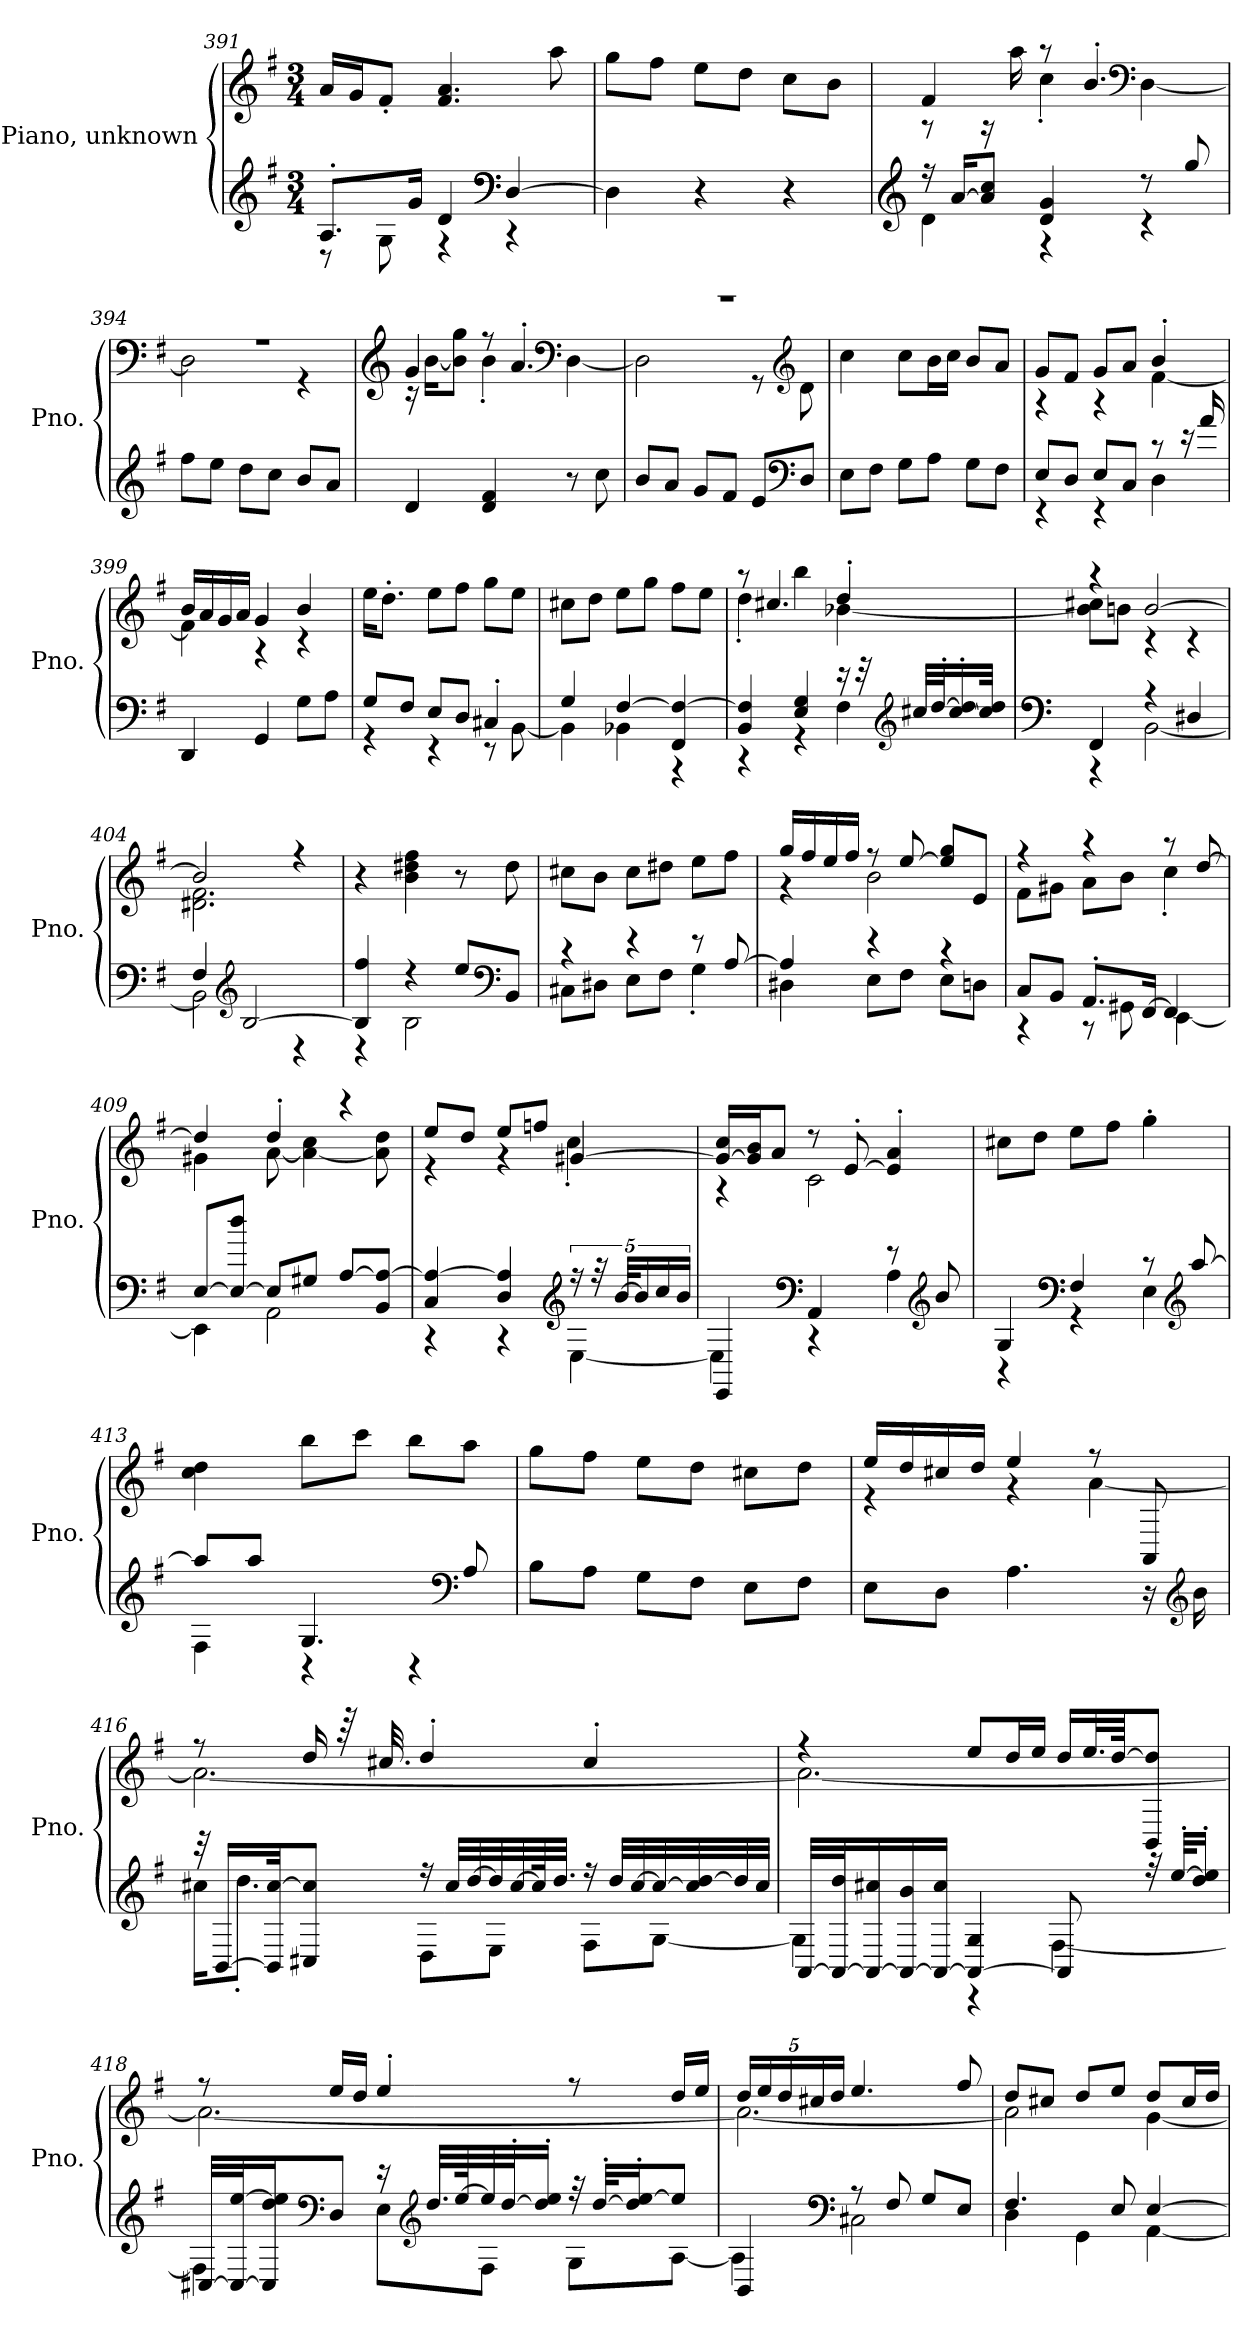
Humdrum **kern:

**kern	**kern
*part1	*part1
*staff2	*staff1
*I"Piano, unknown	*
*I'Pno.	*
!!LO:LB:g=z
*clefG2	*clefG2
*k[f#]	*k[f#]
*M3/4	*M3/4
=391	=391
*^	*
8.A'/L	8r	16a/LL
.	.	16g/J
.	8G\	8f#'/J
16g/Jk	.	.
4d/	4r	4.f#/ 4.a/
*clefF4	*	*
[4D/	4r	.
.	.	8aa\
*v	*v	*
=392	=392
4D\]	8gg\L
.	8ff#\J
4r	8ee\L
.	8dd\J
4r	8cc\L
.	8b\J
=393	=393
*clefG2	*
*^	*^
16r	4d\	4f#/	8r
[16a/KL	.	.	.
8a/] 8cc/J	.	.	16r
.	.	.	16aa\
4d/ 4g/	4r	8r	4cc'\
.	.	4.b'/	.
*	*	*clefF4	*
8r	4r	.	[4D\
8gg/	.	.	.
*v	*v	*	*
=394	=394	=394
8ff#\L	2.r	2D\]
8ee\J	.	.
8dd\L	.	.
8cc\J	.	.
8b/L	.	4r
8a/J	.	.
!!LO:LB:g=z	!!
=395	=395	=395
*	*clefG2	*
4d/	4g/	16r
.	.	[16b\KL
.	.	8b\] 8gg\J
4d/ 4f#/	8r	4b'\
.	4.a'/	.
*	*clefF4	*
8r	.	[4D\
8cc\	.	.
=396	=396	=396
8b/L	2.r	2D\]
8a/J	.	.
8g/L	.	.
8f#/J	.	.
8e/L	.	8r
*clefF4	*clefG2	*
8D/J	.	8d\
*	*v	*v
=397	=397
8E\L	4cc\
8F#\J	.
8G\L	8cc\L
8A\J	16b\L
.	16cc\JJ
8G\L	8b/L
8F#\J	8a/J
=398	=398
*^	*^
8E/L	4r	8g/L	4r
8D/J	.	8f#/J	.
8E/L	4r	8g/L	4r
8C/J	.	8a/J	.
8r	4D\	4b'/	[4f#\
16r	.	.	.
16a/	.	.	.
*v	*v	*	*
=399	=399	=399
4DD/	16b/LL	4f#\]
.	16a/	.
.	16g/	.
.	16a/JJ	.
4GG/	4g/	4r
8G\L	4b/	4r
8A\J	.	.
*	*v	*v
!!LO:LB:g=z
=400	=400
*^	*
8G/L	4r	16ee\KL
.	.	8.dd'\J
8F#/J	.	.
8E/L	4r	8ee\L
8D/J	.	8ff#\J
4C#X'/	8r	8gg\L
.	[8BB\	8ee\J
=401	=401	=401
4G/	4BB\]	8cc#X\L
.	.	8dd\J
[4F#/	4BB-X\	8ee\L
.	.	8gg\J
4FF#/ 4F#/_	4r	8ff#\L
.	.	8ee\J
=402	=402	=402
*	*	*^
4BB/ 4F#/]	4r	8r	4dd'\
.	.	4.cc#X/	.
4E/ 4G/	4r	.	4bb\
16r	4F#\	4dd'/	[4b-X\
32r	.	.	.
*clefG2	*	*	*
32cc#X/LLL	.	.	.
[32dd'/J	.	.	.
[16cc#/' 16dd/]'	.	.	.
32cc#/] 32dd/JJk	.	.	.
=403	=403	=403	=403
*clefF4	*	*	*
4FF#/	4r	4r	8b-\] 8cc#X\L
.	.	.	8bn\J
4r	[2BB\	[2b/	4r
4D#X/	.	.	4r
=404	=404	=404	=404
4F#/	2BB\]	2b/]	2.d#X\ 2.f#\
*clefG2	*	*	*
[2B/	.	.	.
.	4r	4r	.
*	*	*v	*v
!!LO:LB:g=z
=405	=405	=405
4B/] 4ff#/	4r	4r
4r	2B\	4b\ 4dd#X\ 4ff#\
8ee/L	.	8r
*clefF4	*	*
8BB/J	.	8dd#\
=406	=406	=406
4r	8C#X\L	8cc#X\L
.	8D#X\J	8b\J
4r	8E\L	8cc#\L
.	8F#\J	8dd#X\J
8r	4G'\	8ee\L
[8A/	.	8ff#\J
=407	=407	=407
*	*	*^
4A/]	4D#X\	16gg/LL	4r
.	.	16ff#/	.
.	.	16ee/	.
.	.	16ff#/JJ	.
4r	8E\L	8r	2b\
.	8F#\J	[8ee/	.
4r	8E\L	8ee/] 8gg/L	.
.	8Dn\J	8e/J	.
=408	=408	=408	=408
8C/L	4r	4r	8f#\L
8BB/J	.	.	8g#X\J
8.AA'/L	8r	4r	8a\L
.	8GG#X\	.	8b\J
[16FF#/Jk	.	.	.
4FF#/]	[4EE\	8r	4cc'\
.	.	[8dd/	.
!!LO:LB:g=z	!!
=409	=409	=409	=409
[8E/L	4EE\]	4dd/]	4g#X\
8E/_ 8dd/J	.	.	.
8E/L]	2AA\	4dd'/	[8a\
8G#X/J	.	.	4a\_ 4cc\
[8A/L	.	4r	.
8BB/ 8A/_J	.	.	8a\] 8dd\
=410	=410	=410	=410
4C/ 4A/_	4r	8ee/L	4r
.	.	8dd/J	.
4D/ 4A/]	4r	8ee/L	4r
.	.	8ffn/J	.
*clefG2	*	*	*
20r	[4E\	[4g#X/	4cc'\
40r	.	.	.
[40b/KLL	.	.	.
20b/]	.	.	.
20cc/	.	.	.
20b/JJ	.	.	.
=411	=411	=411	=411
4EE/	4E\]	16g#/_ 16cc/LL	4r
.	.	16g#/] 16b/J	.
.	.	8a/J	.
*clefF4	*	*	*
4AA/	4r	8r	2c\
.	.	[8e'/	.
8r	4A\	4e/]' 4a/'	.
*clefG2	*	*	*
8b/	.	.	.
*	*	*v	*v
!!LO:PB:g=z
=412	=412	=412
4G/	4r	8cc#X\L
.	.	8dd\J
*clefF4	*	*
4F#/	4r	8ee\L
.	.	8ff#\J
8r	4E\	4gg'\
*clefG2	*	*
[8aa/	.	.
=413	=413	=413
8aa/L]	4F#\	4cc\ 4dd\
8aa/J	.	.
4.G/	4r	8bb\L
.	.	8ccc\J
.	4r	8bb\L
*clefF4	*	*
8A/	.	8aa\J
*v	*v	*
=414	=414
8B\L	8gg\L
8A\J	8ff#\J
8G\L	8ee\L
8F#\J	8dd\J
8E\L	8cc#X\L
8F#\J	8dd\J
=415	=415
*	*^
8E\L	16ee/LL	4r
.	16dd/	.
8D\J	16cc#X/	.
.	16dd/JJ	.
4.A\	4ee/	4r
.	8r	[4a\
16r	8AA/	.
*clefG2	*	*
16b\	.	.
!!LO:LB:g=z	!!
=416	=416	=416
*^	*	*
32r	16cc#X\KL	8r	2.a\_
[16BB/LL	.	.	.
.	8.dd'\J	.	.
32BB/] [32cc#/JK	.	.	.
8C#X/ 8cc#/]J	.	16dd/	.
.	.	64r	.
.	.	32.cc#X/	.
16r	8D\L	4dd'/	.
32cc#/LLL	.	.	.
[32dd/	.	.	.
32dd/]	8E\J	.	.
[32cc#/	.	.	.
64cc#/K]	.	.	.
32.dd/JJJ	.	.	.
16r	8F#\L	4cc#'/	.
32dd/LLL	.	.	.
[32cc#/	.	.	.
32cc#/_	[8G\J	.	.
32cc#/] [32dd/	.	.	.
32dd/]	.	.	.
32cc#/JJJ	.	.	.
!!LO:LB:g=z	!!
=417	=417	=417	=417
[32AA/LLL	4G\]	4r	2.a\_
32AA/_ 32dd/J	.	.	.
16AA/_ 16cc#X/	.	.	.
16AA/_ 16b/	.	.	.
16AA/_ 16cc#/JJ	.	.	.
4AA/_ 4G/	4r	8ee/L	.
.	.	16dd/L	.
.	.	16ee/JJ	.
8AA/]	[4F#\	16dd/LL	.
.	.	32.ee/L	.
.	.	[64dd/JJK	.
32r	.	8BB/ 8dd/]J	.
[32ee'/KLL	.	.	.
16dd/' 16ee/]'JJ	.	.	.
=418	=418	=418	=418
[32C#X/LLL	4F#\]	8r	2.a\_
32C#/_ [32ee/J	.	.	.
16C#/] 16dd/ 16ee/]J	.	.	.
*clefF4	*	*	*
8D/J	.	16ee/LL	.
.	.	16dd/JJ	.
16r	8E\L	4ee'/	.
*clefG2	*	*	*
32.dd/LLL	.	.	.
[64ee/K	.	.	.
32ee/]	8F#\J	.	.
[32dd'/J	.	.	.
16dd/]' 16ee/'JJ	.	.	.
32r	8G\L	8r	.
[32dd'/KLL	.	.	.
16dd/]' [16ee/'J	.	.	.
8ee/J]	[8A\J	16dd/LL	.
.	.	16ee/JJ	.
!!LO:LB:g=z	!!
=419	=419	=419	=419
*	*	*Xbrackettup	*
4BB/	4A\]	20dd/LL	2.a\_
.	.	20ee/	.
.	.	20dd/	.
.	.	20cc#X/	.
.	.	20dd/JJ	.
*clefF4	*	*	*
8r	2C#X\	4.ee/	.
8F#/	.	.	.
8G/L	.	.	.
8E/J	.	8ff#/	.
=420	=420	=420	=420
4.F#/	4D\	8dd/L	2a\]
.	.	8cc#X/J	.
.	4GG\	8dd/L	.
8E/	.	8ee/J	.
[4E/	[4AA\	8dd/L	[4g\
.	.	16cc#/L	.
.	.	16dd/JJ	.
*v	*v	*	*
*	*v	*v
=	=
*-	*-
